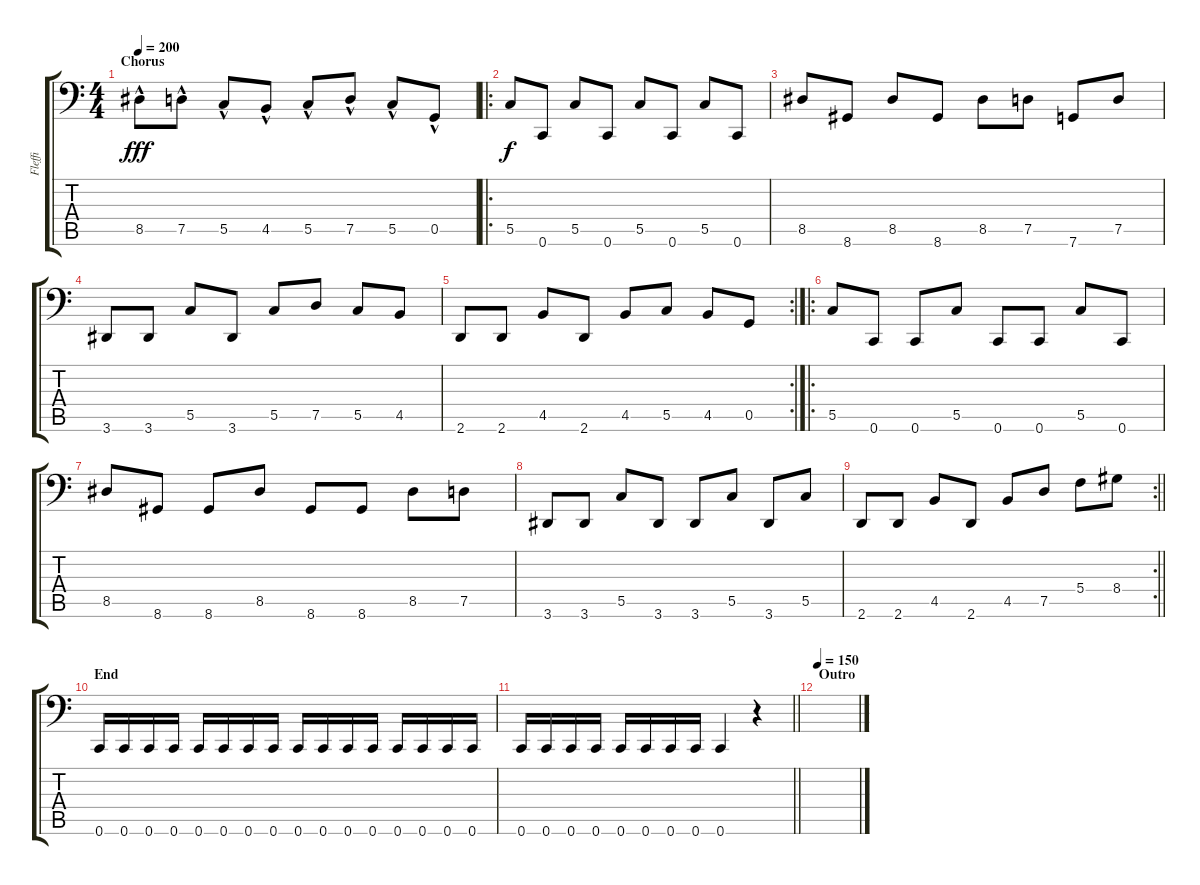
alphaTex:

\track ("Fleffi" "Fleffi") {instrument electricbasspick}
\staff {score tabs}
\tuning (D3 A2 F2 C2 G1 C1) {hide}
\ts (4 4)
\section ("" "Chorus")
\tempo 200
\clef f4
\ks c
8.5{hac}.8{dy fff instrument slapbass1} 7.5{hac}.8 5.5{hac}.8 4.5{hac}.8 5.5{hac}.8 7.5{hac}.8 5.5{hac}.8 0.5{hac}.8 |
\ro
5.5.8{dy f instrument electricbasspick} 0.6.8 5.5.8 0.6.8 5.5.8 0.6.8 5.5.8 0.6.8 |
8.5.8 8.6.8 8.5.8 8.6.8 8.5.8 7.5.8 7.6.8 7.5.8 |
3.6.8 3.6.8 5.5.8 3.6.8 5.5.8 7.5.8 5.5.8 4.5.8 |
\rc 2
2.6.8 2.6.8 4.5.8 2.6.8 4.5.8 5.5.8 4.5.8 0.5.8 |
\ro
5.5.8 0.6.8 0.6.8 5.5.8 0.6.8 0.6.8 5.5.8 0.6.8 |
8.5.8 8.6.8 8.6.8 8.5.8 8.6.8 8.6.8 8.5.8 7.5.8 |
3.6.8 3.6.8 5.5.8 3.6.8 3.6.8 5.5.8 3.6.8 5.5.8 |
\rc 2
\barLineRight lightlight
2.6.8 2.6.8 4.5.8 2.6.8 4.5.8 7.5.8 5.4.8 8.4.8 |
\section ("" "End")
0.6.16 0.6.16 0.6.16 0.6.16 0.6.16 0.6.16 0.6.16 0.6.16 0.6.16 0.6.16 0.6.16 0.6.16 0.6.16 0.6.16 0.6.16 0.6.16 |
\barLineRight lightlight
0.6.16 0.6.16 0.6.16 0.6.16 0.6.16 0.6.16 0.6.16 0.6.16 0.6.4 r.4 |
\section ("" "Outro")
\tempo 150
